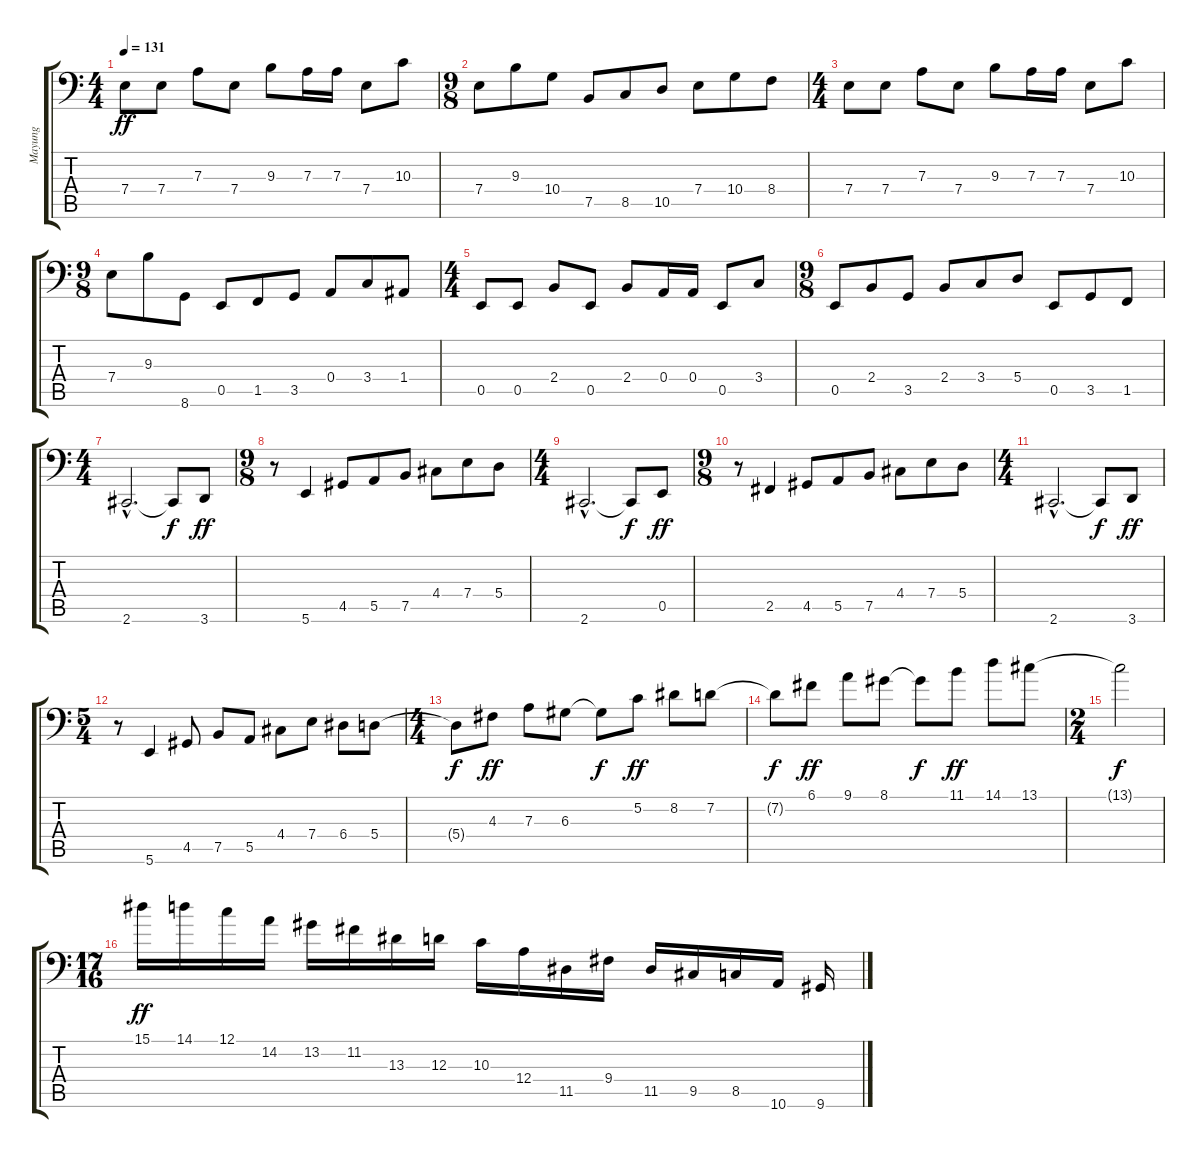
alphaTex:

\track ("Mayung" "Mayung") {instrument electricbasspick}
\staff {score tabs}
\tuning (C3 G2 D2 A1 E1 B0) {hide}
\ts (4 4)
\tempo 131
\clef f4
\ks c
7.4.8{dy ff} 7.4.8 7.3.8 7.4.8 9.3.8 7.3.16 7.3.16 7.4.8 10.3.8 |
\ts (9 8)
7.4.8 9.3.8 10.4.8 7.5.8 8.5.8 10.5.8 7.4.8 10.4.8 8.4.8 |
\ts (4 4)
7.4.8 7.4.8 7.3.8 7.4.8 9.3.8 7.3.16 7.3.16 7.4.8 10.3.8 |
\ts (9 8)
7.4.8 9.3.8 8.6.8 0.5.8 1.5.8 3.5.8 0.4.8 3.4.8 1.4.8 |
\ts (4 4)
0.5.8 0.5.8 2.4.8 0.5.8 2.4.8 0.4.16 0.4.16 0.5.8 3.4.8 |
\ts (9 8)
0.5.8 2.4.8 3.5.8 2.4.8 3.4.8 5.4.8 0.5.8 3.5.8 1.5.8 |
\ts (4 4)
2.6{hac}.2{d} 2.6{t}.8{dy f} 3.6.8{dy ff} |
\ts (9 8)
r.8 5.6.4 4.5.8 5.5.8 7.5.8 4.4.8 7.4.8 5.4.8 |
\ts (4 4)
2.6{hac}.2{d} 2.6{t}.8{dy f} 0.5.8{dy ff} |
\ts (9 8)
r.8 2.5.4 4.5.8 5.5.8 7.5.8 4.4.8 7.4.8 5.4.8 |
\ts (4 4)
2.6{hac}.2{d} 2.6{t}.8{dy f} 3.6.8{dy ff} |
\ts (5 4)
r.8 5.6.4 4.5.8 7.5.8 5.5.8 4.4.8 7.4.8 6.4.8 5.4.8 |
\ts (4 4)
5.4{t}.8{dy f} 4.3.8{dy ff} 7.3.8 6.3.8 6.3{t}.8{dy f} 5.2.8{dy ff} 8.2.8 7.2.8 |
7.2{t}.8{dy f} 6.1.8{dy ff} 9.1.8 8.1.8 8.1{t}.8{dy f} 11.1.8{dy ff} 14.1.8 13.1.8 |
\ts (2 4)
13.1{t}.2{dy f} |
\ts (17 16)
15.1.16{dy ff} 14.1.16 12.1.16 14.2.16 13.2.16 11.2.16 13.3.16 12.3.16 10.3.16 12.4.16 11.5.16 9.4.16 11.5.16 9.5.16 8.5.16 10.6.16 9.6.16
